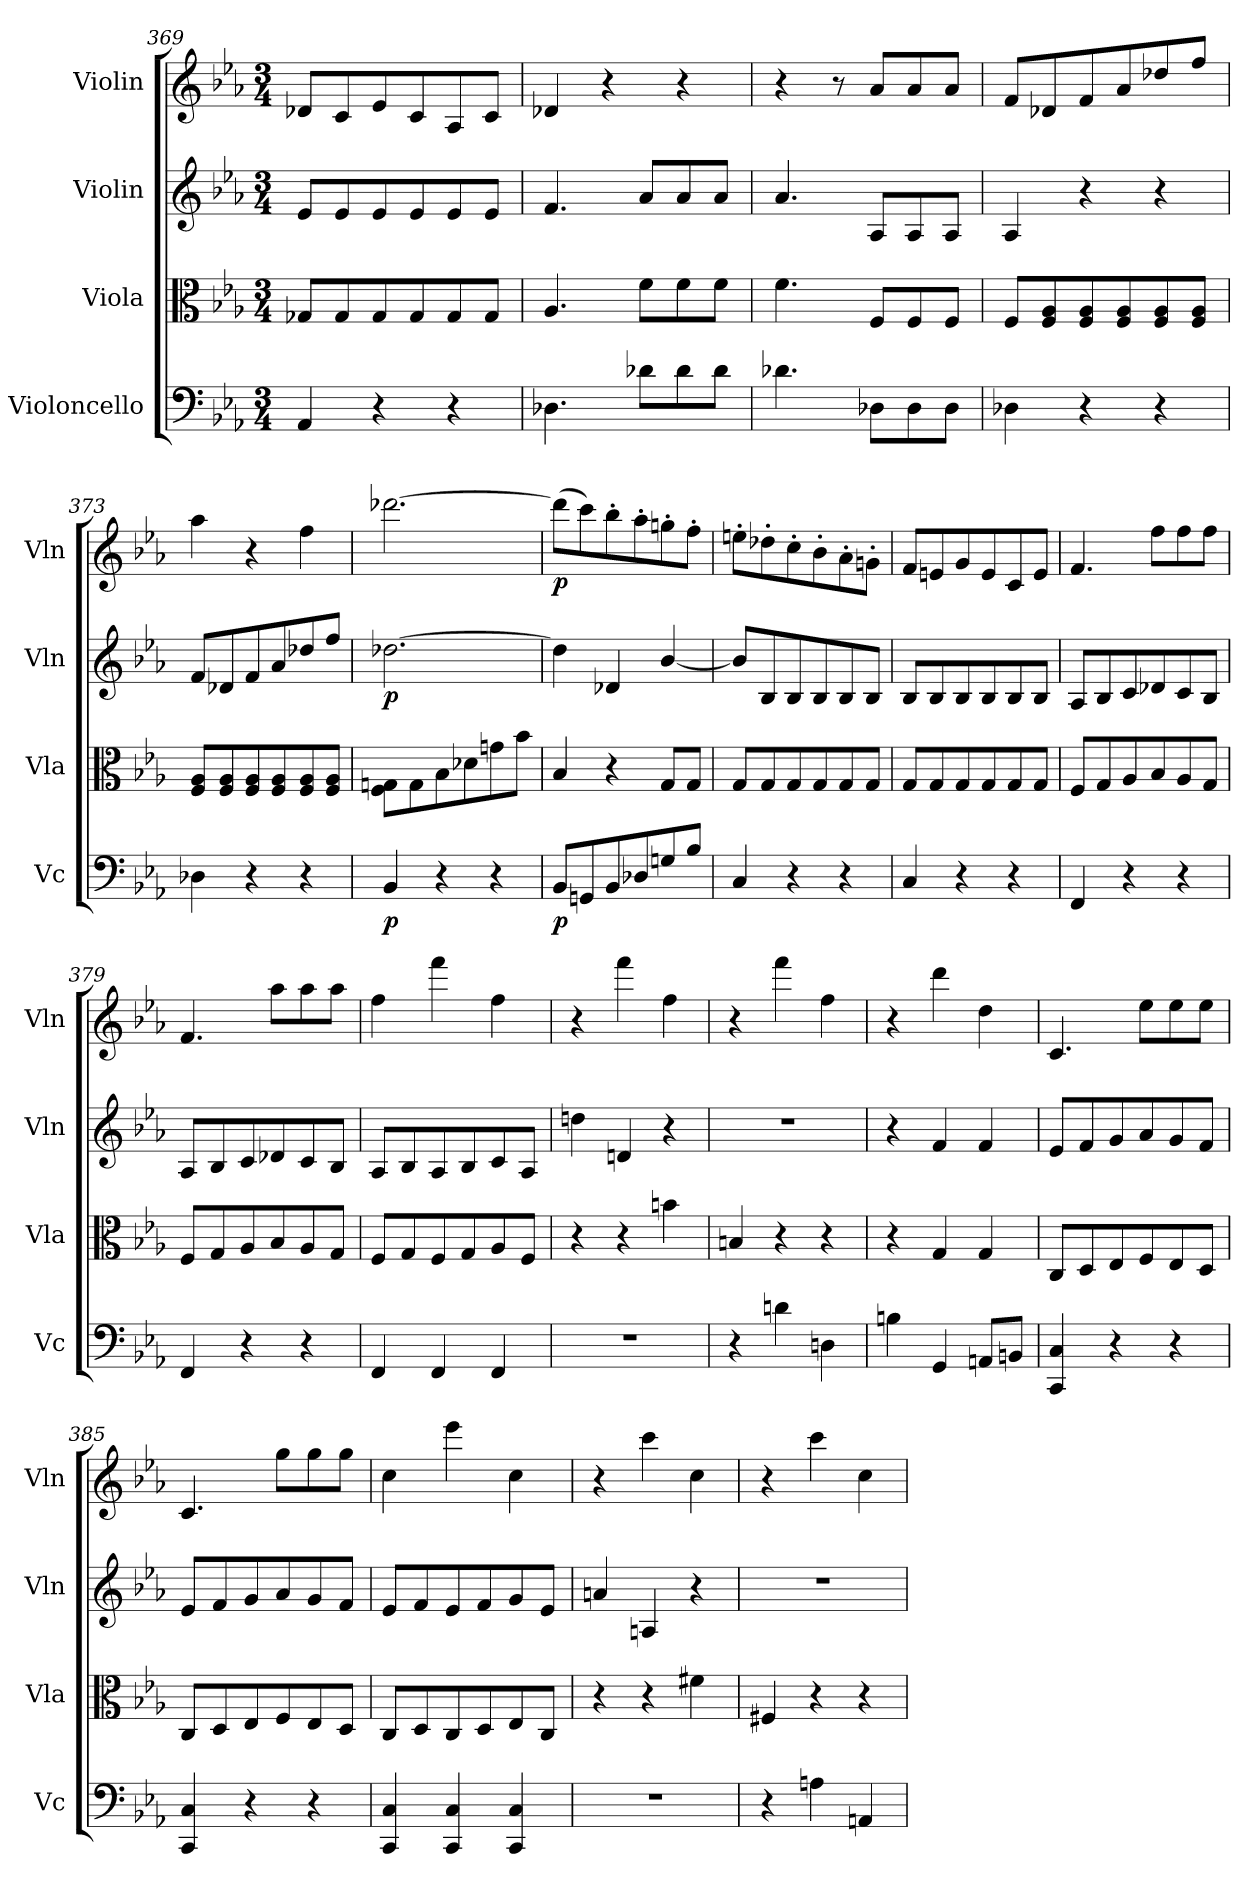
**kern	**dynam	**kern	**kern	**dynam	**kern	**dynam
*part4	*part4	*part3	*part2	*part2	*part1	*part1
*staff4	*staff4	*staff3	*staff2	*staff2	*staff1	*staff1
*I"Violoncello	*	*I"Viola	*I"Violin	*	*I"Violin	*
*I'Vc	*	*I'Vla	*I'Vln	*	*I'Vln	*
*clefF4	*	*clefC3	*clefG2	*	*clefG2	*
*k[b-e-a-]	*	*k[b-e-a-]	*k[b-e-a-]	*	*k[b-e-a-]	*
*M3/4	*	*M3/4	*M3/4	*	*M3/4	*
=369	=369	=369	=369	=369	=369	=369
4AA-/	.	8G-X/L	8e-/L	.	8d-X/L	.
.	.	8G-/	8e-/	.	8c/	.
4r	.	8G-/	8e-/	.	8e-/	.
.	.	8G-/	8e-/	.	8c/	.
4r	.	8G-/	8e-/	.	8A-/	.
.	.	8G-/J	8e-/J	.	8c/J	.
=370	=370	=370	=370	=370	=370	=370
4.D-X\	.	4.A-/	4.f/	.	4d-X/	.
.	.	.	.	.	4r	.
8d-X\L	.	8f\L	8a-/L	.	.	.
8d-\	.	8f\	8a-/	.	4r	.
8d-\J	.	8f\J	8a-/J	.	.	.
=371	=371	=371	=371	=371	=371	=371
4.d-X\	.	4.f\	4.a-/	.	4r	.
.	.	.	.	.	8r	.
8D-X\L	.	8F/L	8A-/L	.	8a-/L	.
8D-\	.	8F/	8A-/	.	8a-/	.
8D-\J	.	8F/J	8A-/J	.	8a-/J	.
=372	=372	=372	=372	=372	=372	=372
4D-X\	.	8F/L	4A-/	.	8f/L	.
.	.	8F/ 8A-/	.	.	8d-X/	.
4r	.	8F/ 8A-/	4r	.	8f/	.
.	.	8F/ 8A-/	.	.	8a-/	.
4r	.	8F/ 8A-/	4r	.	8dd-X/	.
.	.	8F/ 8A-/J	.	.	8ff/J	.
=373	=373	=373	=373	=373	=373	=373
4D-X\	.	8F/ 8A-/L	8f/L	.	4aa-\	.
.	.	8F/ 8A-/	8d-X/	.	.	.
4r	.	8F/ 8A-/	8f/	.	4r	.
.	.	8F/ 8A-/	8a-/	.	.	.
4r	.	8F/ 8A-/	8dd-X/	.	4ff\	.
.	.	8F/ 8A-/J	8ff/J	.	.	.
=374	=374	=374	=374	=374	=374	=374
4BB-/	p	8F\ 8Gn\L	[2.dd-X\	p	[2.ddd-X\	.
.	.	8G\	.	.	.	.
4r	.	8B-\	.	.	.	.
.	.	8d-X\	.	.	.	.
4r	.	8gn\	.	.	.	.
.	.	8b-\J	.	.	.	.
=375	=375	=375	=375	=375	=375	=375
8BB-/L	p	4B-/	4dd-\]	.	(8ddd-\L]	p
8GGn/	.	.	.	.	8ccc\)	.
8BB-/	.	4r	4d-X/	.	8bb-'\	.
8D-X/	.	.	.	.	8aa-'\	.
8Gn/	.	8G/L	[4b-/	.	8ggn'\	.
8B-/J	.	8G/J	.	.	8ff'\J	.
=376	=376	=376	=376	=376	=376	=376
4C/	.	8G/L	8b-/L]	.	8een'\L	.
.	.	8G/	8B-/	.	8dd-X'\	.
4r	.	8G/	8B-/	.	8cc'\	.
.	.	8G/	8B-/	.	8b-'\	.
4r	.	8G/	8B-/	.	8a-'\	.
.	.	8G/J	8B-/J	.	8gn'\J	.
=377	=377	=377	=377	=377	=377	=377
4C/	.	8G/L	8B-/L	.	8f/L	.
.	.	8G/	8B-/	.	8en/	.
4r	.	8G/	8B-/	.	8g/	.
.	.	8G/	8B-/	.	8e/	.
4r	.	8G/	8B-/	.	8c/	.
.	.	8G/J	8B-/J	.	8e/J	.
=378	=378	=378	=378	=378	=378	=378
4FF/	.	8F/L	8A-/L	.	4.f/	.
.	.	8G/	8B-/	.	.	.
4r	.	8A-/	8c/	.	.	.
.	.	8B-/	8d-X/	.	8ff\L	.
4r	.	8A-/	8c/	.	8ff\	.
.	.	8G/J	8B-/J	.	8ff\J	.
=379	=379	=379	=379	=379	=379	=379
4FF/	.	8F/L	8A-/L	.	4.f/	.
.	.	8G/	8B-/	.	.	.
4r	.	8A-/	8c/	.	.	.
.	.	8B-/	8d-X/	.	8aa-\L	.
4r	.	8A-/	8c/	.	8aa-\	.
.	.	8G/J	8B-/J	.	8aa-\J	.
=380	=380	=380	=380	=380	=380	=380
4FF/	.	8F/L	8A-/L	.	4ff\	.
.	.	8G/	8B-/	.	.	.
4FF/	.	8F/	8A-/	.	4fff\	.
.	.	8G/	8B-/	.	.	.
4FF/	.	8A-/	8c/	.	4ff\	.
.	.	8F/J	8A-/J	.	.	.
=381	=381	=381	=381	=381	=381	=381
2.r	.	4r	4ddn\	.	4r	.
.	.	4r	4dn/	.	4fff\	.
.	.	4bn\	4r	.	4ff\	.
=382	=382	=382	=382	=382	=382	=382
4r	.	4Bn/	2.r	.	4r	.
4dn\	.	4r	.	.	4fff\	.
4Dn\	.	4r	.	.	4ff\	.
=383	=383	=383	=383	=383	=383	=383
4Bn\	.	4r	4r	.	4r	.
4GG/	.	4G/	4f/	.	4ddd\	.
8AAn/L	.	4G/	4f/	.	4dd\	.
8BBn/J	.	.	.	.	.	.
=384	=384	=384	=384	=384	=384	=384
4CC/ 4C/	.	8C/L	8e-/L	.	4.c/	.
.	.	8D/	8f/	.	.	.
4r	.	8E-/	8g/	.	.	.
.	.	8F/	8a-/	.	8ee-\L	.
4r	.	8E-/	8g/	.	8ee-\	.
.	.	8D/J	8f/J	.	8ee-\J	.
=385	=385	=385	=385	=385	=385	=385
4CC/ 4C/	.	8C/L	8e-/L	.	4.c/	.
.	.	8D/	8f/	.	.	.
4r	.	8E-/	8g/	.	.	.
.	.	8F/	8a-/	.	8gg\L	.
4r	.	8E-/	8g/	.	8gg\	.
.	.	8D/J	8f/J	.	8gg\J	.
=386	=386	=386	=386	=386	=386	=386
4CC/ 4C/	.	8C/L	8e-/L	.	4cc\	.
.	.	8D/	8f/	.	.	.
4CC/ 4C/	.	8C/	8e-/	.	4eee-\	.
.	.	8D/	8f/	.	.	.
4CC/ 4C/	.	8E-/	8g/	.	4cc\	.
.	.	8C/J	8e-/J	.	.	.
=387	=387	=387	=387	=387	=387	=387
2.r	.	4r	4an/	.	4r	.
.	.	4r	4An/	.	4ccc\	.
.	.	4f#X\	4r	.	4cc\	.
=388	=388	=388	=388	=388	=388	=388
4r	.	4F#X/	2.r	.	4r	.
4An\	.	4r	.	.	4ccc\	.
4AAn/	.	4r	.	.	4cc\	.
=	=	=	=	=	=	=
*-	*-	*-	*-	*-	*-	*-
